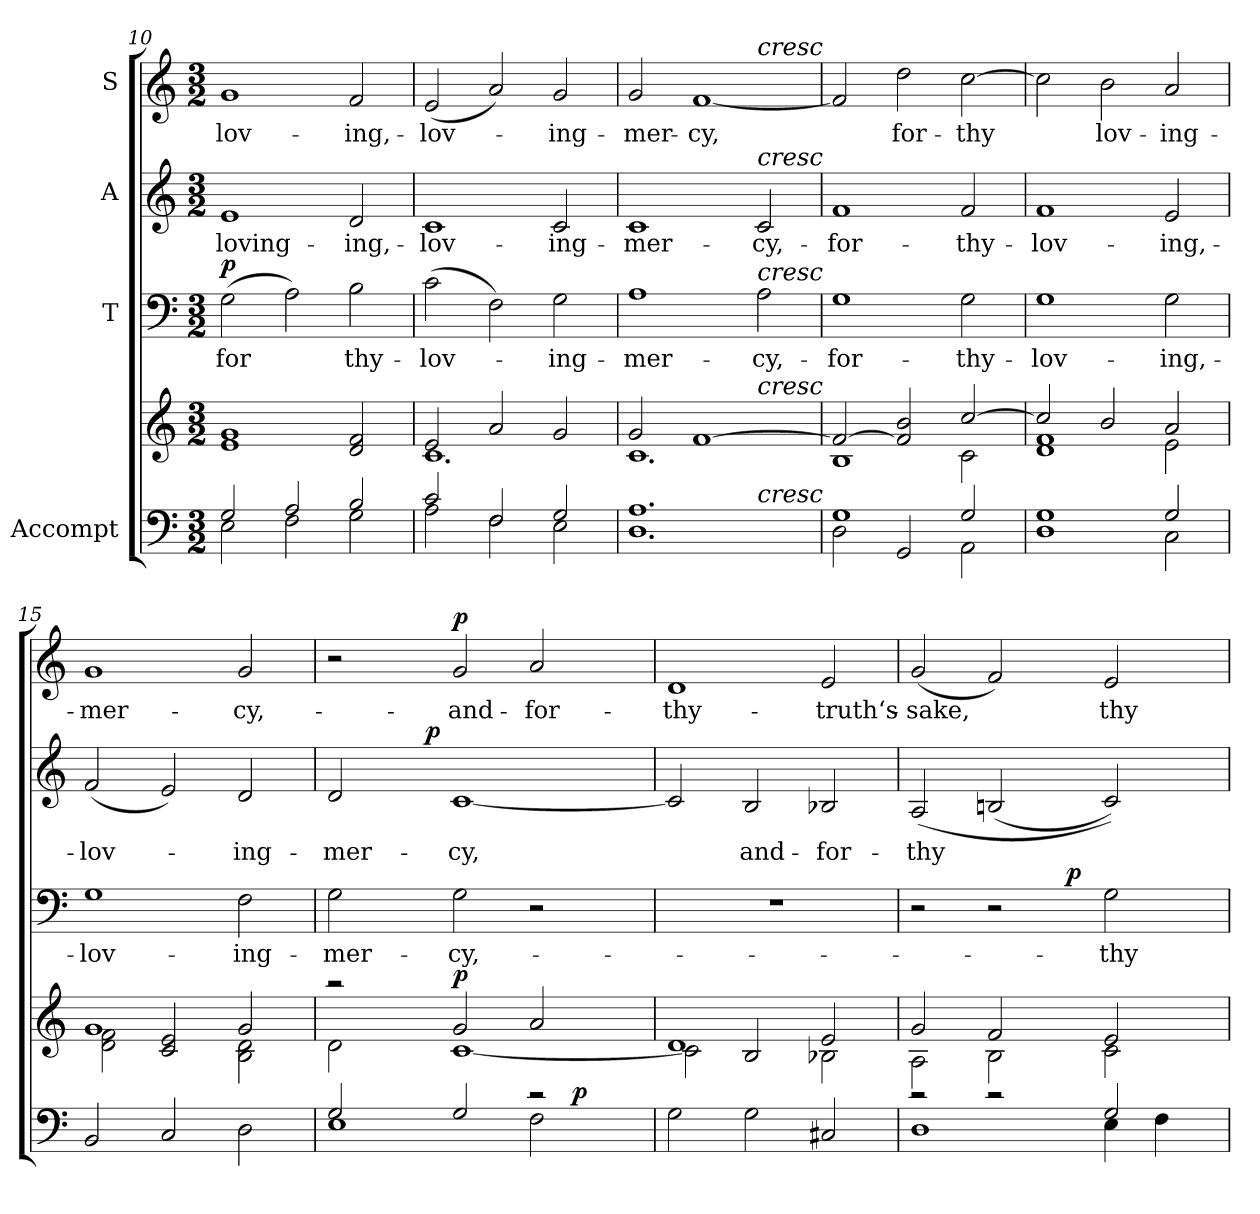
**kern	**kern	**dynam	**kern	**text	**dynam	**kern	**text	**dynam	**kern	**text	**dynam
*part4	*part4	*part4	*part3	*part3	*part3	*part2	*part2	*part2	*part1	*part1	*part1
*staff5	*staff4	*staff4/5	*staff3	*staff3	*staff3	*staff2	*staff2	*staff2	*staff1	*staff1	*staff1
*I"Accompt	*	*	*I"T	*	*	*I"A	*	*	*I"S	*	*
*clefF4	*clefG2	*	*clefF4	*	*	*clefG2	*	*	*clefG2	*	*
*k[]	*k[]	*	*k[]	*	*	*k[]	*	*	*k[]	*	*
*C:	*C:	*	*C:	*	*	*C:	*	*	*C:	*	*
*M3/2	*M3/2	*	*M3/2	*	*	*M3/2	*	*	*M3/2	*	*
=10	=10	=10	=10	=10	=10	=10	=10	=10	=10	=10	=10
*^	*	*	*	*	*	*	*	*	*	*	*
!	!	!	!	!	!LO:LY:b	!LO:DY:a	!	!LO:LY:b	!	!	!LO:LY:b	!
2G/	2E\	1e 1g	.	(>2G\	-for	p	1e	-loving-	.	1g	-lov-	.
2A/	2F\	.	.	2A\)	.	.	.	.	.	.	.	.
!	!	!	!	!	!LO:LY:b	!	!	!LO:LY:b	!	!	!LO:LY:b	!
2B/	2G\	2d/ 2f/	.	2B\	thy-	.	2d/	-ing,-	.	2f/	-ing,-	.
=11	=11	=11	=11	=11	=11	=11	=11	=11	=11	=11	=11	=11
*	*	*^	*	*	*	*	*	*	*	*	*	*
!	!	!	!	!	!	!LO:LY:b	!	!	!LO:LY:b	!	!	!LO:LY:b	!
2c/	2A\	2e/	1.c	.	(>2c\	-lov-	.	1c	-lov-	.	(2e/	-lov-	.
2F/	2F\	2a/	.	.	2F\)	.	.	.	.	.	2a/)	.	.
!	!	!	!	!	!	!LO:LY:b	!	!	!LO:LY:b	!	!	!LO:LY:b	!
2G/	2E\	2g/	.	.	2G\	-ing-	.	2c/	-ing-	.	2g/	-ing-	.
!!LO:LB:g=z
=12	=12	=12	=12	=12	=12	=12	=12	=12	=12	=12	=12	=12	=12
!	!	!	!	!	!	!LO:LY:b	!	!	!LO:LY:b	!	!	!LO:LY:b	!
*	*^	*	*^	*	*	*	*	*	*	*	*^	*	*
1.A	1.D	1ryy	2g/	1.c	1ryy	.	1A	-mer-	.	1c	-mer-	.	2g/	1ryy	-mer-	.
!	!	!	!	!	!	!	!	!	!	!	!	!	!	!	!LO:LY:b	!
.	.	.	[>1f	.	.	.	.	.	.	.	.	.	[<1f	.	-cy,	.
!	!	!	!	!	!	!	!	!	!	!	!	!	!	!LO:TX:a:i:t=cresc	!	!
!	!	!	!	!	!	!	!	!	!	!LO:TX:a:i:t=cresc	!	!	!	!	!	!
!	!	!	!	!	!	!	!LO:TX:a:i:t=cresc	!	!	!	!	!	!	!	!	!
!	!	!	!	!	!LO:TX:a:i:t=cresc	!	!	!	!	!	!	!	!	!	!	!
!	!	!LO:TX:a:i:t=cresc	!	!	!	!	!	!	!	!	!	!	!	!	!	!
!	!	!	!	!	!	!	!	!LO:LY:b	!	!	!LO:LY:b	!	!	!	!	!
.	.	2ryy	.	.	2ryy	.	2A\	-cy,-	.	2c/	-cy,-	.	.	2ryy	.	.
=13	=13	=13	=13	=13	=13	=13	=13	=13	=13	=13	=13	=13	=13	=13	=13	=13
!	!	!	!	!	!	!	!	!LO:LY:b	!	!	!LO:LY:b	!	!	!	!	!
*	*v	*v	*	*	*	*	*	*	*	*	*	*	*v	*v	*	*
*	*	*	*v	*v	*	*	*	*	*	*	*	*	*	*
1G	2D\	2f/_	1B	.	1G	-for-	.	1f	-for-	.	2f/]	.	.
!	!	!	!	!	!	!	!	!	!	!	!	!LO:LY:b	!
.	2GG/	2f/] 2b/	.	.	.	.	.	.	.	.	2dd\	for-	.
!	!	!	!	!	!	!LO:LY:b	!	!	!LO:LY:b	!	!	!LO:LY:b	!
2G/	2AA\	[>2cc/	2c\	.	2G\	-thy-	.	2f/	-thy-	.	[>2cc\	-thy	.
=14	=14	=14	=14	=14	=14	=14	=14	=14	=14	=14	=14	=14	=14
!	!	!	!	!	!	!LO:LY:b	!	!	!LO:LY:b	!	!	!	!
1G	1D	2cc/]	1d 1f	.	1G	-lov-	.	1f	-lov-	.	2cc\]	.	.
!	!	!	!	!	!	!	!	!	!	!	!	!LO:LY:b	!
.	.	2b/	.	.	.	.	.	.	.	.	2b\	lov-	.
!	!	!	!	!	!	!LO:LY:b	!	!	!LO:LY:b	!	!	!LO:LY:b	!
2G/	2C\	2a/	2e\	.	2G\	-ing,-	.	2e/	-ing,-	.	2a/	-ing-	.
=15	=15	=15	=15	=15	=15	=15	=15	=15	=15	=15	=15	=15	=15
!	!	!	!	!	!	!LO:LY:b	!	!	!LO:LY:b	!	!	!LO:LY:b	!
*v	*v	*	*	*	*	*	*	*	*	*	*	*	*
2BB/	1g	2d\ 2f\	.	1G	-lov-	.	(2f/	-lov-	.	1g	-mer-	.
2C/	.	2c/ 2e/	.	.	.	.	2e/)	.	.	.	.	.
!	!	!	!	!	!LO:LY:b	!	!	!LO:LY:b	!	!	!LO:LY:b	!
2D\	2g/	2B\ 2d\	.	2F\	-ing-	.	2d/	-ing-	.	2g/	-cy,-	.
=16	=16	=16	=16	=16	=16	=16	=16	=16	=16	=16	=16	=16
*^	*	*	*	*	*	*	*	*	*	*	*	*
!	!	!	!	!	!	!LO:LY:b	!	!LO:N:head=open	!LO:LY:b	!	!	!	!
*	*^	*	*	*	*	*	*	*^	*	*	*	*	*
2G/	1E	1ryy	2raa	2d\	.	2G\	-mer-	.	2d/	4ryy	-mer-	.	2r	.	.
.	.	.	.	.	.	.	.	.	.	8ryy	.	.	.	.	.
.	.	.	.	.	.	.	.	.	.	32ryy	.	.	.	.	.
!	!	!	!	!	!	!	!	!	!	!	!	!LO:DY:a	!	!	!
.	.	.	.	.	.	.	.	.	.	1ryy	.	p	.	.	.
!	!	!	!	!	!LO:DY:a	!	!LO:LY:b	!	!	!	!LO:LY:b	!	!	!LO:LY:b	!LO:DY:a
2G/	.	.	2g/	[<1c	p	2G\	-cy,-	.	[<1c	.	-cy,	.	2g/	-and-	p
!	!	!	!	!	!	!	!	!	!	!	!	!	!	!LO:LY:b	!
2rc	2F\	8.ryy	2a/	.	.	2r	.	.	.	.	.	.	2a/	-for-	.
!	!	!	!	!	!LO:DY:a=2	!	!	!	!	!	!	!	!	!	!
.	.	4ryy	.	.	p	.	.	.	.	.	.	.	.	.	.
.	.	.	.	.	.	.	.	.	.	16.ryy	.	.	.	.	.
.	.	16ryy	.	.	.	.	.	.	.	.	.	.	.	.	.
!!LO:PB:g=z
=17	=17	=17	=17	=17	=17	=17	=17	=17	=17	=17	=17	=17	=17	=17	=17
!	!	!	!	!	!	!LO:N:vis=1	!	!	!	!	!	!	!	!LO:LY:b	!
*v	*v	*v	*	*	*	*	*	*	*v	*v	*	*	*	*	*
2G\	1d	2c\]	.	1.r	.	.	2c/]	.	.	1d	-thy-	.
!	!	!	!	!	!	!	!	!LO:LY:b	!	!	!	!
2G\	.	2B/	.	.	.	.	2B/	and-	.	.	.	.
!	!	!	!	!	!	!	!	!LO:LY:b	!	!	!LO:LY:b	!
2C#X/	2e/	2B-X\	.	.	.	.	2B-X/	-for-	.	2e/	-truth‘s-	.
=18	=18	=18	=18	=18	=18	=18	=18	=18	=18	=18	=18	=18
*^	*	*	*	*	*	*	*	*	*	*	*	*
!	!	!	!	!	!	!	!	!	!LO:LY:b	!	!	!LO:LY:b	!
*	*	*	*	*	*^	*	*	*	*	*	*	*	*
2rc	1D	2g/	2A\	.	2r	2ryy	.	.	(2A/	-thy	.	(2g/	-sake,	.
2rc	.	2f/	2B\	.	2r	4ryy	.	.	(2Bn/	.	.	2f/)	.	.
.	.	.	.	.	.	16.ryy	.	.	.	.	.	.	.	.
!	!	!	!	!	!	!	!	!LO:DY:a	!	!	!	!	!	!
.	.	.	.	.	.	2ryy	.	p	.	.	.	.	.	.
!	!	!	!	!	!	!	!LO:LY:b	!	!	!	!	!	!LO:LY:b	!
2G/	4E\	2e/	2c\	.	2G\	.	-thy-	.	2c/))	.	.	2e/	thy-	.
.	4F\	.	.	.	.	.	.	.	.	.	.	.	.	.
.	.	.	.	.	.	8ryy	.	.	.	.	.	.	.	.
.	.	.	.	.	.	32ryy	.	.	.	.	.	.	.	.
*v	*v	*	*	*	*v	*v	*	*	*	*	*	*	*	*
*	*v	*v	*	*	*	*	*	*	*	*	*	*
=	=	=	=	=	=	=	=	=	=	=	=
*-	*-	*-	*-	*-	*-	*-	*-	*-	*-	*-	*-
